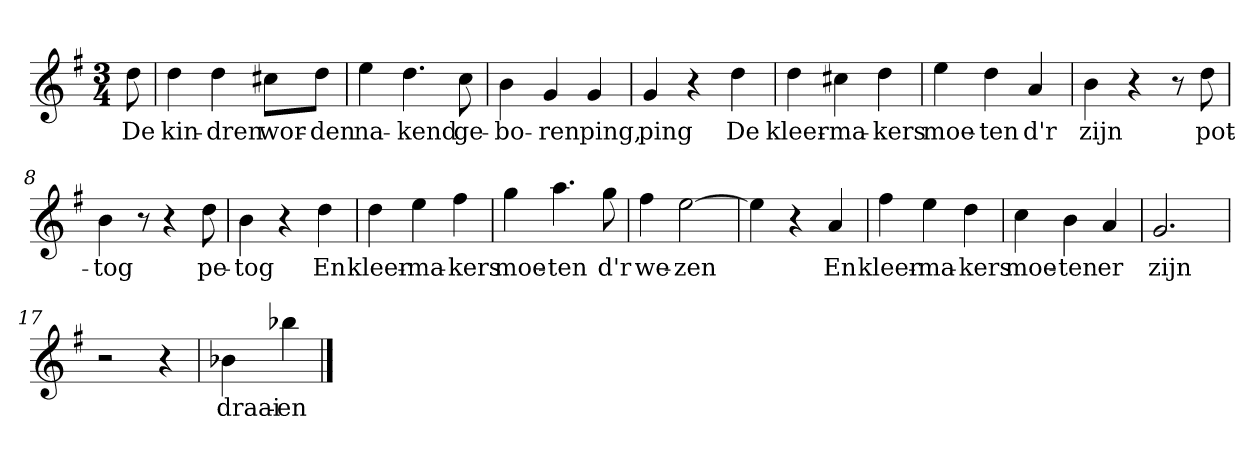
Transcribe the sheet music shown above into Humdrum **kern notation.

**kern	**text
*part1	*part1
*staff1	*staff1
*clefG2	*
*k[f#]	*
*G:	*
*M3/4	*
*MM120	*
=	=
8dd	De
=1	=1
4dd	kin-
4dd	-dren
8cc#X\L	wor-
8dd\J	-den
=2	=2
4ee	na-
4.dd	-kend
8cc	ge-
=3	=3
4b	-bo-
4g	-ren
4g	ping,
=4	=4
4g	ping
4r	.
4dd	De
=5	=5
4dd	kleer-
4cc#X	-ma-
4dd	-kers
=6	=6
4ee	moe-
4dd	-ten
4a	d'r
=7	=7
4b	zijn
4r	.
8r	.
8dd	pot-
=8	=8
4b	-tog
8r	.
4r	.
8dd	pe-
=9	=9
4b	-tog
4r	.
4dd	En
=10	=10
4dd	kleer-
4ee	-ma-
4ff#	-kers
=11	=11
4gg	moe-
4.aa	-ten
8gg	d'r
=12	=12
4ff#	we-
[2ee	-zen
=13	=13
4ee]	.
4r	.
4a	En
=14	=14
4ff#	kleer-
4ee	-ma-
4dd	-kers
=15	=15
4cc	moe-
4b	-ten
4a	er
=16	=16
2.g	zijn
=17	=17
2r	.
4r	.
=18	=18
4b-X	draai-
4bb-X	-en
==	==
*-	*-
